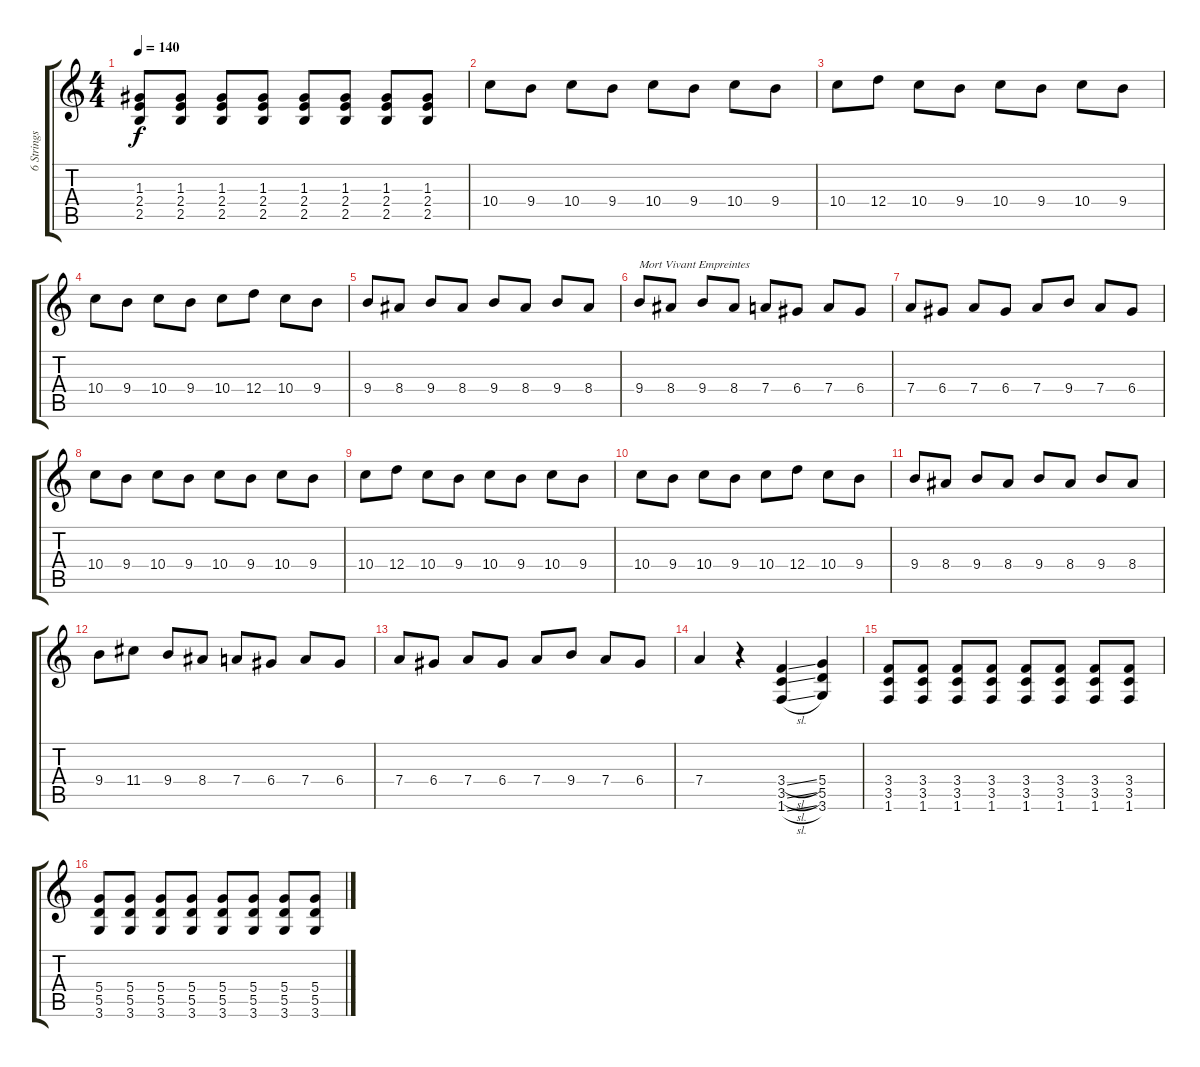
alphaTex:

\track ("6 Strings Guitar Standard Tuning" "6 Strings ") {instrument distortionguitar}
\staff {score tabs}
\tuning (E4 B3 G3 D3 A2 E2) {hide}
\ts (4 4)
\tempo 140
\clef g2
\ks c
(1.3 2.4 2.5).8{dy f} (1.3 2.4 2.5).8 (1.3 2.4 2.5).8 (1.3 2.4 2.5).8 (1.3 2.4 2.5).8 (1.3 2.4 2.5).8 (1.3 2.4 2.5).8 (1.3 2.4 2.5).8 |
10.4.8 9.4.8 10.4.8 9.4.8 10.4.8 9.4.8 10.4.8 9.4.8 |
10.4.8 12.4.8 10.4.8 9.4.8 10.4.8 9.4.8 10.4.8 9.4.8 |
10.4.8 9.4.8 10.4.8 9.4.8 10.4.8 12.4.8 10.4.8 9.4.8 |
9.4.8 8.4.8 9.4.8 8.4.8 9.4.8 8.4.8 9.4.8 8.4.8 |
9.4.8{txt "Mort Vivant Empreintes"} 8.4.8 9.4.8 8.4.8 7.4.8 6.4.8 7.4.8 6.4.8 |
7.4.8 6.4.8 7.4.8 6.4.8 7.4.8 9.4.8 7.4.8 6.4.8 |
10.4.8 9.4.8 10.4.8 9.4.8 10.4.8 9.4.8 10.4.8 9.4.8 |
10.4.8 12.4.8 10.4.8 9.4.8 10.4.8 9.4.8 10.4.8 9.4.8 |
10.4.8 9.4.8 10.4.8 9.4.8 10.4.8 12.4.8 10.4.8 9.4.8 |
9.4.8 8.4.8 9.4.8 8.4.8 9.4.8 8.4.8 9.4.8 8.4.8 |
9.4.8 11.4.8 9.4.8 8.4.8 7.4.8 6.4.8 7.4.8 6.4.8 |
7.4.8 6.4.8 7.4.8 6.4.8 7.4.8 9.4.8 7.4.8 6.4.8 |
7.4.4 r.4 (3.4{sl} 3.5{sl} 1.6{sl}).4 (5.4 5.5 3.6).4 |
(3.4 3.5 1.6).8 (3.4 3.5 1.6).8 (3.4 3.5 1.6).8 (3.4 3.5 1.6).8 (3.4 3.5 1.6).8 (3.4 3.5 1.6).8 (3.4 3.5 1.6).8 (3.4 3.5 1.6).8 |
(5.4 5.5 3.6).8 (5.4 5.5 3.6).8 (5.4 5.5 3.6).8 (5.4 5.5 3.6).8 (5.4 5.5 3.6).8 (5.4 5.5 3.6).8 (5.4 5.5 3.6).8 (5.4 5.5 3.6).8
